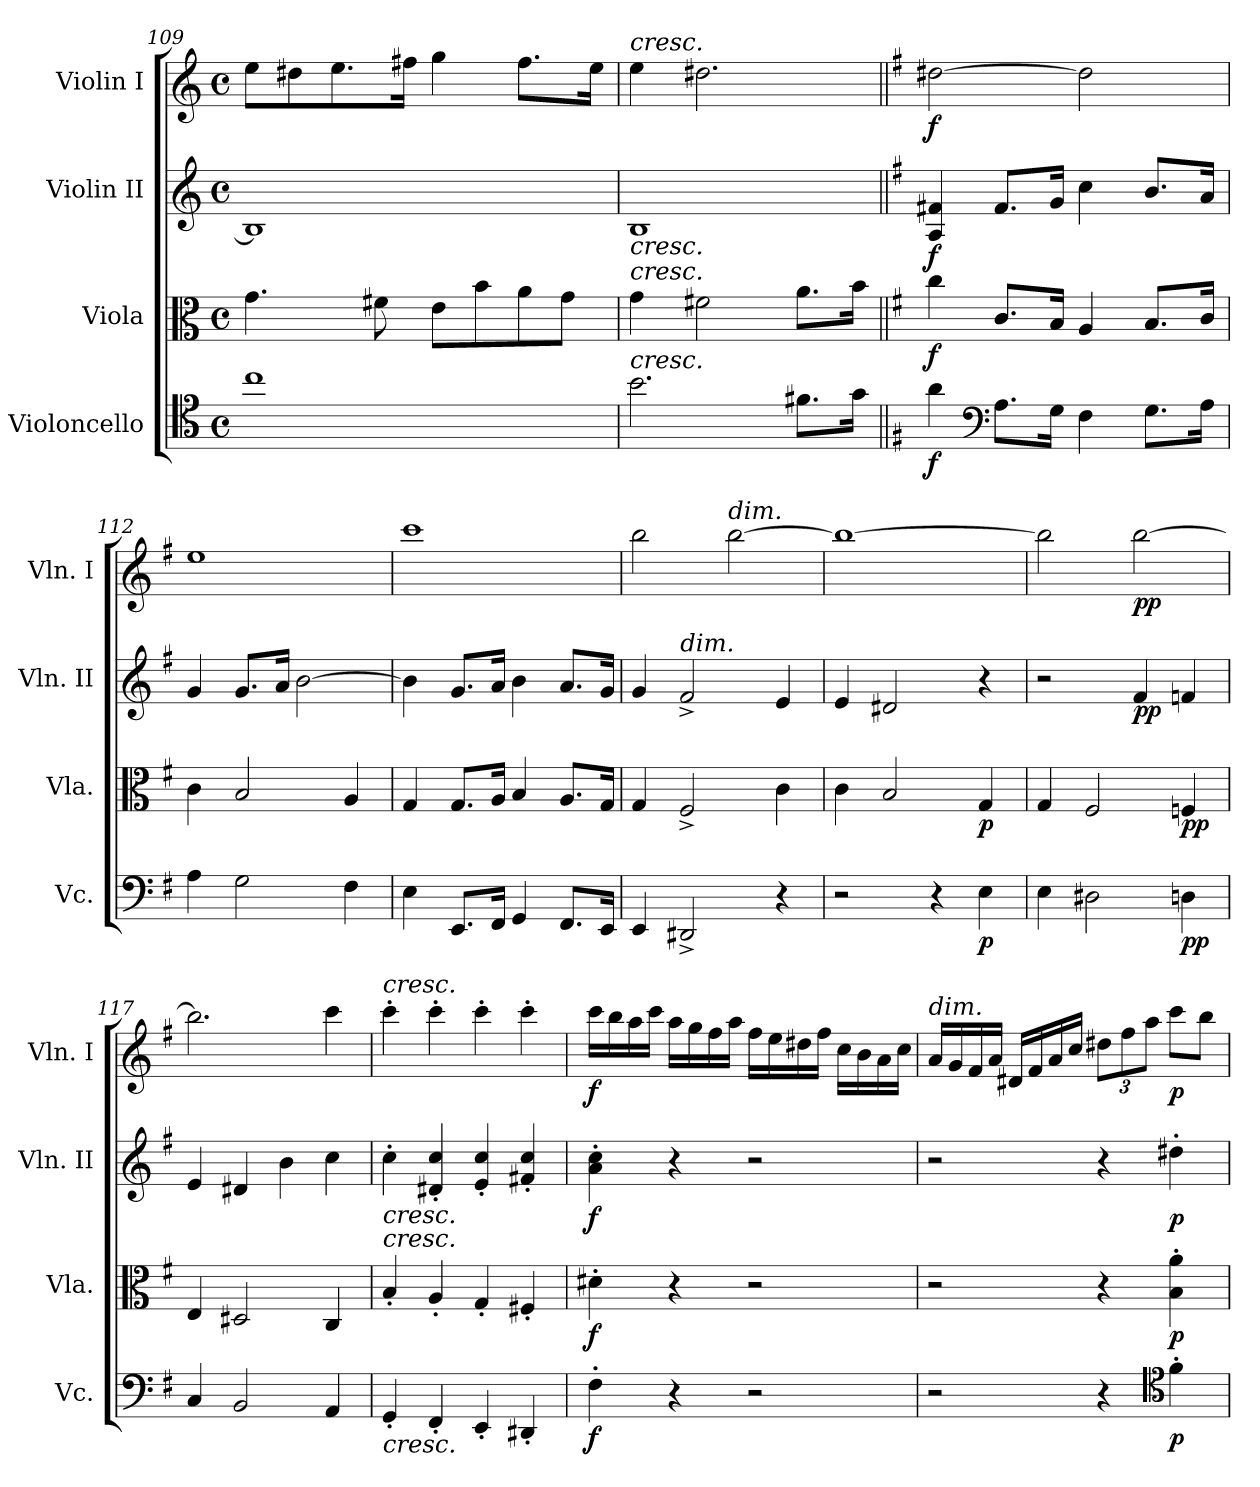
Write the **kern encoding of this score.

**kern	**dynam	**kern	**dynam	**kern	**dynam	**kern	**dynam
*part4	*part4	*part3	*part3	*part2	*part2	*part1	*part1
*staff4	*staff4	*staff3	*staff3	*staff2	*staff2	*staff1	*staff1
*I"Violoncello	*	*I"Viola	*	*I"Violin II	*	*I"Violin I	*
*I'Vc.	*	*I'Vla.	*	*I'Vln. II	*	*I'Vln. I	*
*clefC4	*	*clefC3	*	*clefG2	*	*clefG2	*
*k[]	*	*k[]	*	*k[]	*	*k[]	*
*M4/4	*	*M4/4	*	*M4/4	*	*M4/4	*
*met(c)	*	*met(c)	*	*met(c)	*	*met(c)	*
=109	=109	=109	=109	=109	=109	=109	=109
1cc	.	4.g\	.	1B]	.	8ee\L	.
.	.	.	.	.	.	8dd#X\	.
.	.	.	.	.	.	8.ee\	.
.	.	8f#X\	.	.	.	.	.
.	.	.	.	.	.	16ff#X\Jk	.
.	.	8e\L	.	.	.	4gg\	.
.	.	8b\	.	.	.	.	.
.	.	8a\	.	.	.	8.ff#\L	.
.	.	8g\J	.	.	.	.	.
.	.	.	.	.	.	16ee\Jk	.
=110	=110	=110	=110	=110	=110	=110	=110
!	!	!	!	!	!	!LO:TX:a:i:t=cresc.	!
!	!	!	!	!LO:TX:b:i:t=cresc.	!	!	!
!	!	!LO:TX:a:i:t=cresc.	!	!	!	!	!
!LO:TX:a:i:t=cresc.	!	!	!	!	!	!	!
2.b\	.	4g\	.	1B	.	4ee\	.
.	.	2f#X\	.	.	.	2.dd#X\	.
8.f#X\L	.	8.a\L	.	.	.	.	.
16g\Jk	.	16b\Jk	.	.	.	.	.
=111||	=111||	=111||	=111||	=111||	=111||	=111||	=111||
*k[f#]	*	*k[f#]	*	*k[f#]	*	*k[f#]	*
!	!LO:DY:b	!	!LO:DY:b	!	!LO:DY:b	!	!LO:DY:b
4a\	f	4cc\	f	4A/ 4f#X/	f	[2dd#X\	f
*clefF4	*	*	*	*	*	*	*
8.A\L	.	8.c/L	.	8.f#/L	.	.	.
16G\Jk	.	16B/Jk	.	16g/Jk	.	.	.
4F#\	.	4A/	.	4cc\	.	2dd#\]	.
8.G\L	.	8.B/L	.	8.b/L	.	.	.
16A\Jk	.	16c/Jk	.	16a/Jk	.	.	.
=112	=112	=112	=112	=112	=112	=112	=112
4A\	.	4c\	.	4g/	.	1ee	.
2G\	.	2B/	.	8.g/L	.	.	.
.	.	.	.	16a/Jk	.	.	.
.	.	.	.	[2b\	.	.	.
4F#\	.	4A/	.	.	.	.	.
=113	=113	=113	=113	=113	=113	=113	=113
4E\	.	4G/	.	4b\]	.	1ccc	.
8.EE/L	.	8.G/L	.	8.g/L	.	.	.
16FF#/Jk	.	16A/Jk	.	16a/Jk	.	.	.
4GG/	.	4B/	.	4b\	.	.	.
8.FF#/L	.	8.A/L	.	8.a/L	.	.	.
16EE/Jk	.	16G/Jk	.	16g/Jk	.	.	.
=114	=114	=114	=114	=114	=114	=114	=114
4EE/	.	4G/	.	4g/	.	2bb\	.
!	!	!	!	!LO:TX:a:i:t=dim.	!	!	!
2DD#X^/	.	2F#^/	.	2f#^/	.	.	.
!	!	!	!	!	!	!LO:TX:a:i:t=dim.	!
.	.	.	.	.	.	[2bb\	.
4r	.	4c\	.	4e/	.	.	.
=115	=115	=115	=115	=115	=115	=115	=115
2r	.	4c\	.	4e/	.	1bb_	.
.	.	2B/	.	2d#X/	.	.	.
4r	.	.	.	.	.	.	.
!	!LO:DY:b	!	!LO:DY:b	!	!	!	!
4E\	p	4G/	p	4r	.	.	.
=116	=116	=116	=116	=116	=116	=116	=116
4E\	.	4G/	.	2r	.	2bb\]	.
2D#X\	.	2F#/	.	.	.	.	.
!	!	!	!	!	!LO:DY:b	!	!LO:DY:b
.	.	.	.	4f#/	pp	[2bb\	pp
!	!LO:DY:b	!	!LO:DY:b	!	!	!	!
4Dn\	pp	4Fn/	pp	4fn/	.	.	.
=117	=117	=117	=117	=117	=117	=117	=117
4C/	.	4E/	.	4e/	.	2.bb\]	.
2BB/	.	2D#X/	.	4d#X/	.	.	.
.	.	.	.	4b\	.	.	.
4AA/	.	4C/	.	4cc\	.	4ccc\	.
=118	=118	=118	=118	=118	=118	=118	=118
!	!	!	!	!	!	!LO:TX:a:i:t=cresc.	!
!	!	!	!	!LO:TX:b:i:t=cresc.	!	!	!
!	!	!LO:TX:a:i:t=cresc.	!	!	!	!	!
!LO:TX:b:i:t=cresc.	!	!	!	!	!	!	!
4GG'/	.	4B'/	.	4cc'\	.	4ccc'\	.
4FF#'/	.	4A'/	.	4d#X/' 4cc/'	.	4ccc'\	.
4EE'/	.	4G'/	.	4e/' 4cc/'	.	4ccc'\	.
4DD#X'/	.	4F#X'/	.	4f#X/' 4cc/'	.	4ccc'\	.
=119	=119	=119	=119	=119	=119	=119	=119
!	!LO:DY:b	!	!LO:DY:b	!	!LO:DY:b	!	!LO:DY:b
4F#'\	f	4d#X'\	f	4a\' 4cc\'	f	16ccc\LL	f
.	.	.	.	.	.	16bb\	.
.	.	.	.	.	.	16aa\	.
.	.	.	.	.	.	16ccc\JJ	.
4r	.	4r	.	4r	.	16aa\LL	.
.	.	.	.	.	.	16gg\	.
.	.	.	.	.	.	16ff#\	.
.	.	.	.	.	.	16aa\JJ	.
2r	.	2r	.	2r	.	16ff#\LL	.
.	.	.	.	.	.	16ee\	.
.	.	.	.	.	.	16dd#X\	.
.	.	.	.	.	.	16ff#\JJ	.
.	.	.	.	.	.	16cc\LL	.
.	.	.	.	.	.	16b\	.
.	.	.	.	.	.	16a\	.
.	.	.	.	.	.	16cc\JJ	.
=120	=120	=120	=120	=120	=120	=120	=120
!	!	!	!	!	!	!LO:TX:a:i:t=dim.	!
2r	.	2r	.	2r	.	16a/LL	.
.	.	.	.	.	.	16g/	.
.	.	.	.	.	.	16f#/	.
.	.	.	.	.	.	16a/JJ	.
.	.	.	.	.	.	16d#X/LL	.
.	.	.	.	.	.	16f#/	.
.	.	.	.	.	.	16a/	.
.	.	.	.	.	.	16cc/JJ	.
*	*	*	*	*	*	*Xbrackettup	*
4r	.	4r	.	4r	.	12dd#X\L	.
.	.	.	.	.	.	12ff#\	.
.	.	.	.	.	.	12aa\J	.
*clefC4	*	*	*	*	*	*	*
!	!LO:DY:b	!	!LO:DY:b	!	!LO:DY:b	!	!LO:DY:b
4f#'\	p	4B\' 4a\'	p	4dd#X'\	p	8ccc\L	p
.	.	.	.	.	.	8bb\J	.
=	=	=	=	=	=	=	=
*-	*-	*-	*-	*-	*-	*-	*-
